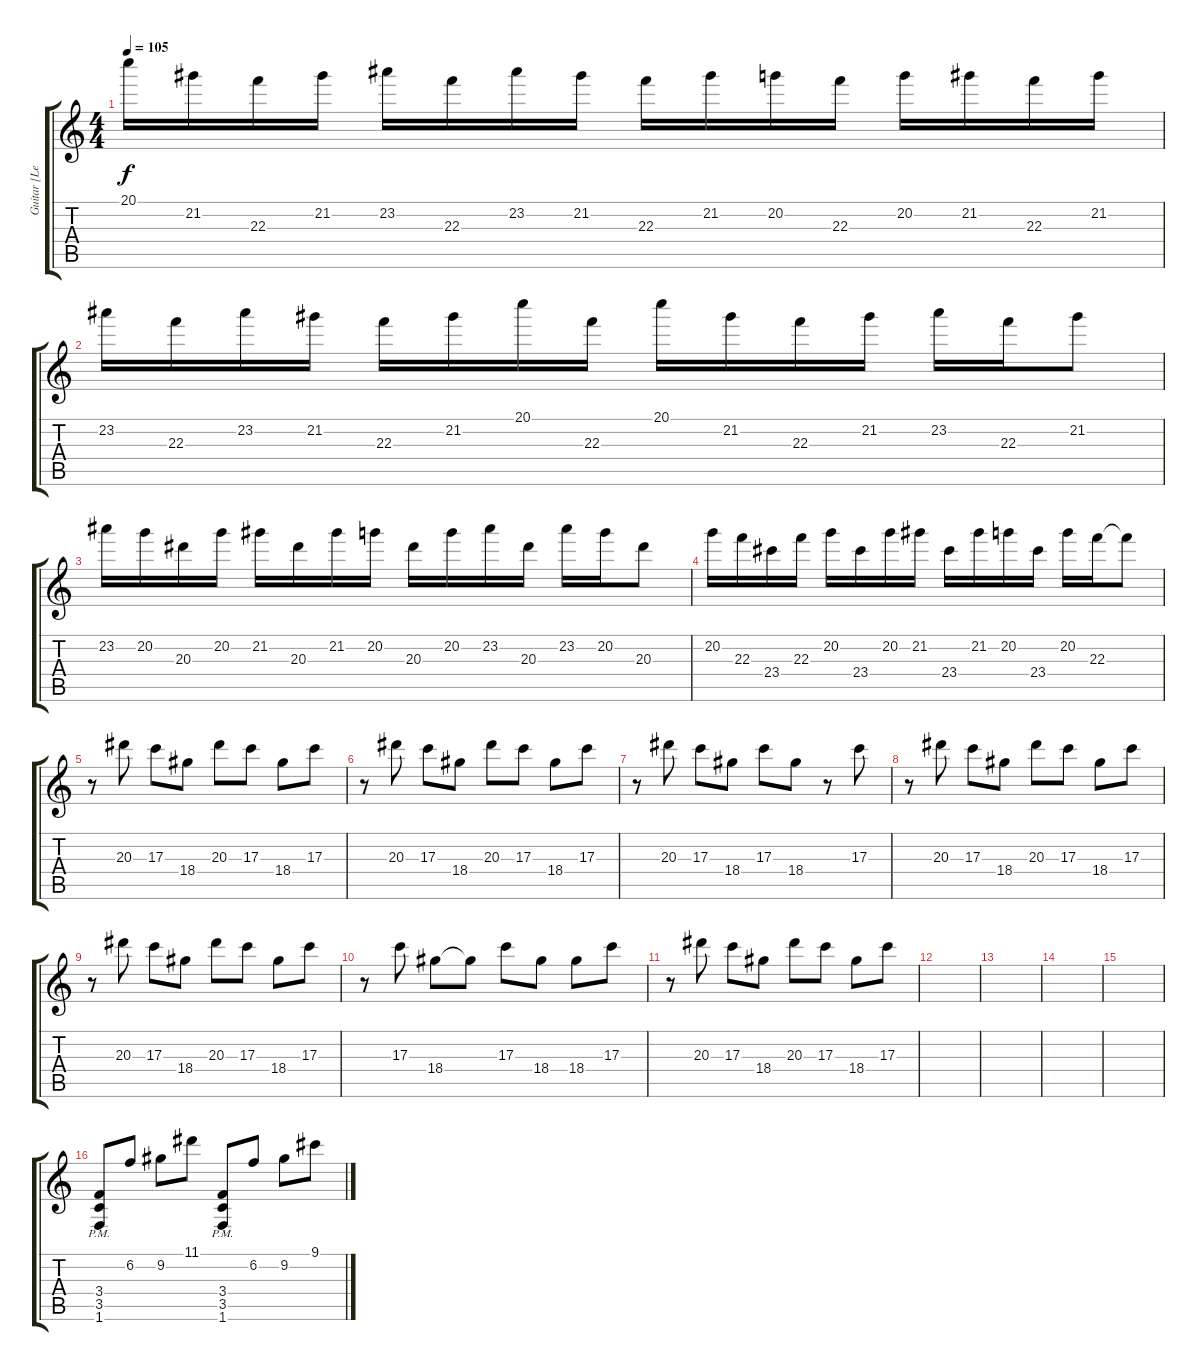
\track ("Guitar [Lead]" "Guitar [Le") {instrument electricguitarclean}
\staff {score tabs}
\tuning (E4 B3 G3 D3 A2 E2) {hide}
\ts (4 4)
\tempo 105
\clef g2
\ks c
20.1.16{dy f} 21.2.16 22.3.16 21.2.16 23.2.16 22.3.16 23.2.16 21.2.16 22.3.16 21.2.16 20.2.16 22.3.16 20.2.16 21.2.16 22.3.16 21.2.16 |
23.2.16 22.3.16 23.2.16 21.2.16 22.3.16 21.2.16 20.1.16 22.3.16 20.1.16 21.2.16 22.3.16 21.2.16 23.2.16 22.3.16 21.2.8 |
23.2.16 20.2.16 20.3.16 20.2.16 21.2.16 20.3.16 21.2.16 20.2.16 20.3.16 20.2.16 23.2.16 20.3.16 23.2.16 20.2.16 20.3.8 |
20.2.16 22.3.16 23.4.16 22.3.16 20.2.16 23.4.16 20.2.16 21.2.16 23.4.16 21.2.16 20.2.16 23.4.16 20.2.16 22.3.16 22.3{t}.8 |
r.8 20.3.8 17.3.8 18.4.8 20.3.8 17.3.8 18.4.8 17.3.8 |
r.8 20.3.8 17.3.8 18.4.8 20.3.8 17.3.8 18.4.8 17.3.8 |
r.8 20.3.8 17.3.8 18.4.8 17.3.8 18.4.8 r.8 17.3.8 |
r.8 20.3.8 17.3.8 18.4.8 20.3.8 17.3.8 18.4.8 17.3.8 |
r.8 20.3.8 17.3.8 18.4.8 20.3.8 17.3.8 18.4.8 17.3.8 |
r.8 17.3.8 18.4.8 18.4{t}.8 17.3.8 18.4.8 18.4.8 17.3.8 |
r.8 20.3.8 17.3.8 18.4.8 20.3.8 17.3.8 18.4.8 17.3.8 |
|
|
|
|
(3.4{pm} 3.5{pm} 1.6{pm}).8 6.2.8 9.2.8 11.1.8 (3.4{pm} 3.5{pm} 1.6{pm}).8 6.2.8 9.2.8 9.1.8
